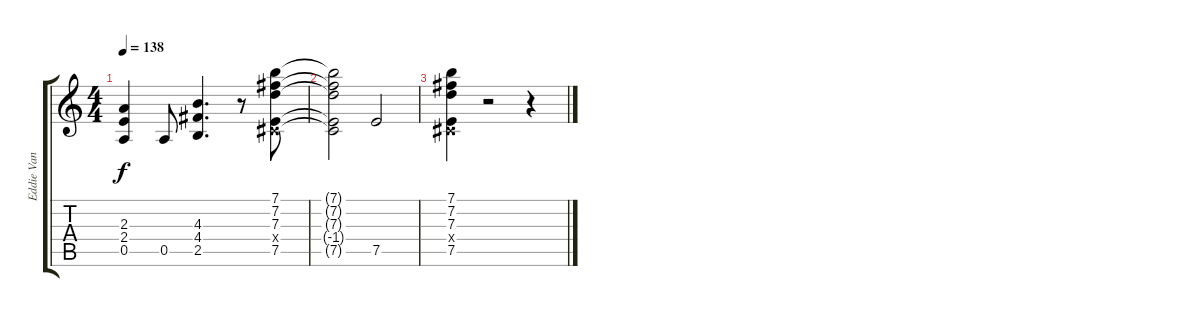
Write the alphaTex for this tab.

\track ("Eddie Van Halen (Guitar)" "Eddie Van ") {instrument distortionguitar}
\staff {score tabs}
\tuning (E4 B3 G3 D3 A2 E2) {hide}
\ts (4 4)
\tempo 138
\clef g2
\ks c
(2.3 2.4 0.5).4{dy f} 0.5.8 (4.3 4.4 2.5).4{d} r.8 (7.1 7.2 7.3 -1.4{x} 7.5).8 |
(7.1{t} 7.2{t} 7.3{t} -1.4{t} 7.5{t}).2 7.5.2 |
(7.1 7.2 7.3 -1.4{x} 7.5).4 r.2 r.4
